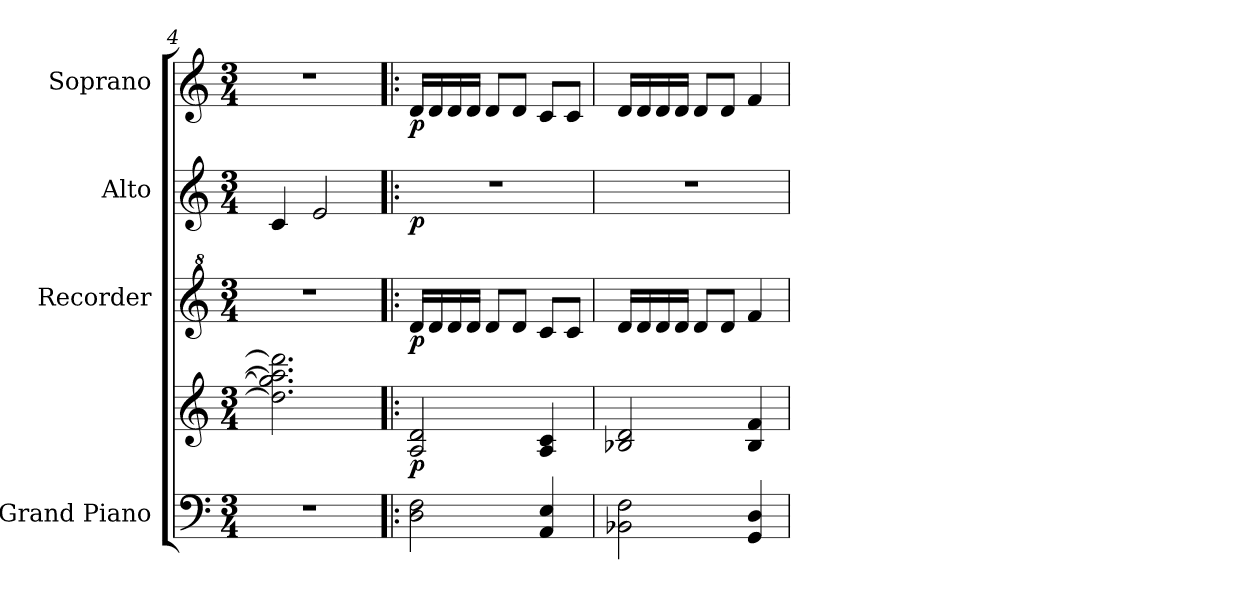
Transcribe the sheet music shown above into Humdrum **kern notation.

**kern	**kern	**dynam	**kern	**dynam	**kern	**dynam	**kern	**dynam
*part4	*part4	*part4	*part3	*part3	*part2	*part2	*part1	*part1
*staff5	*staff4	*staff4/5	*staff3	*staff3	*staff2	*staff2	*staff1	*staff1
*I"Grand Piano	*	*	*I"Recorder	*	*I"Alto	*	*I"Soprano	*
*I'Pno.	*	*	*I'Rec.	*	*I'A.	*	*I'S.	*
*clefF4	*clefG2	*	*clefG^2	*	*clefG2	*	*clefG2	*
*k[]	*k[]	*	*k[]	*	*k[]	*	*k[]	*
*M3/4	*M3/4	*	*M3/4	*	*M3/4	*	*M3/4	*
=4	=4	=4	=4	=4	=4	=4	=4	=4
2.r	2.dd\] 2.gg\] 2.aa\] 2.ddd\]	.	2.r	.	4c/	.	2.r	.
.	.	.	.	.	2e/	.	.	.
=5!|:	=5!|:	=5!|:	=5!|:	=5!|:	=5!|:	=5!|:	=5!|:	=5!|:
!	!	!LO:DY:b	!	!LO:DY:b	!	!LO:DY:b	!	!LO:DY:b
2D\ 2F\	2A/ 2d/	p	16dd/LL	p	2.r	p	16d/LL	p
.	.	.	16dd/	.	.	.	16d/	.
.	.	.	16dd/	.	.	.	16d/	.
.	.	.	16dd/JJ	.	.	.	16d/JJ	.
.	.	.	8dd/L	.	.	.	8d/L	.
.	.	.	8dd/J	.	.	.	8d/J	.
4AA/ 4E/	4A/ 4c/	.	8cc/L	.	.	.	8c/L	.
.	.	.	8cc/J	.	.	.	8c/J	.
=6	=6	=6	=6	=6	=6	=6	=6	=6
2BB-X\ 2F\	2B-X/ 2d/	.	16dd/LL	.	2.r	.	16d/LL	.
.	.	.	16dd/	.	.	.	16d/	.
.	.	.	16dd/	.	.	.	16d/	.
.	.	.	16dd/JJ	.	.	.	16d/JJ	.
.	.	.	8dd/L	.	.	.	8d/L	.
.	.	.	8dd/J	.	.	.	8d/J	.
4GG/ 4D/	4B-/ 4f/	.	4ff/	.	.	.	4f/	.
=	=	=	=	=	=	=	=	=
*-	*-	*-	*-	*-	*-	*-	*-	*-
